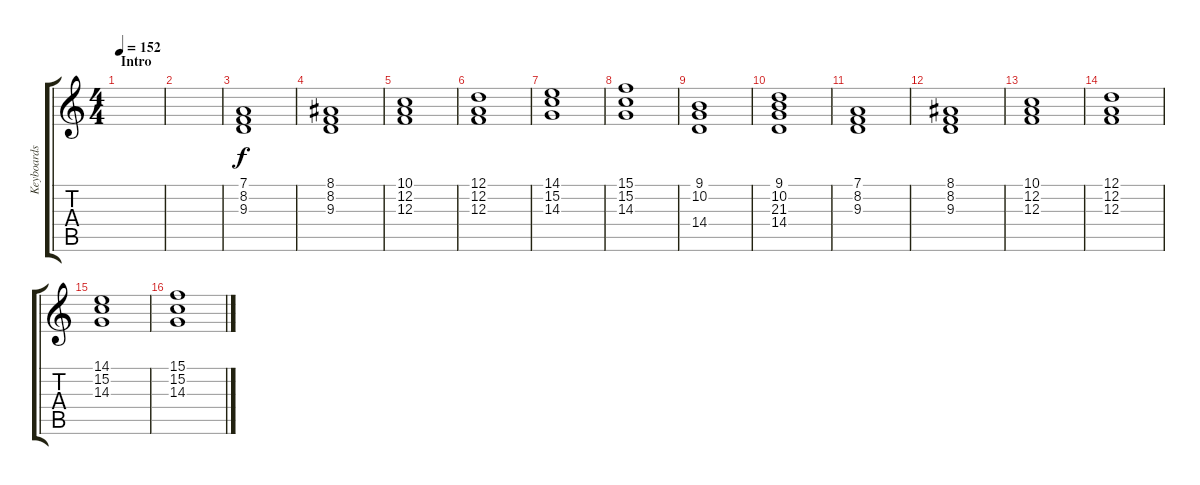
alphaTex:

\track ("Keyboards" "Keyboards") {instrument pad2warm}
\staff {score tabs}
\tuning (D4 A3 F3 C3 G2 D2) {hide}
\ts (4 4)
\section ("" "Intro")
\tempo 152
\clef g2
\ks c
|
|
(7.1 8.2 9.3).1 |
(8.1 8.2 9.3).1 |
(10.1 12.2 12.3).1 |
(12.1 12.2 12.3).1 |
(14.1 15.2 14.3).1 |
(15.1 15.2 14.3).1 |
(9.1 10.2 14.4).1 |
(9.1 10.2 21.3 14.4).1 |
(7.1 8.2 9.3).1 |
(8.1 8.2 9.3).1 |
(10.1 12.2 12.3).1 |
(12.1 12.2 12.3).1 |
(14.1 15.2 14.3).1 |
(15.1 15.2 14.3).1
